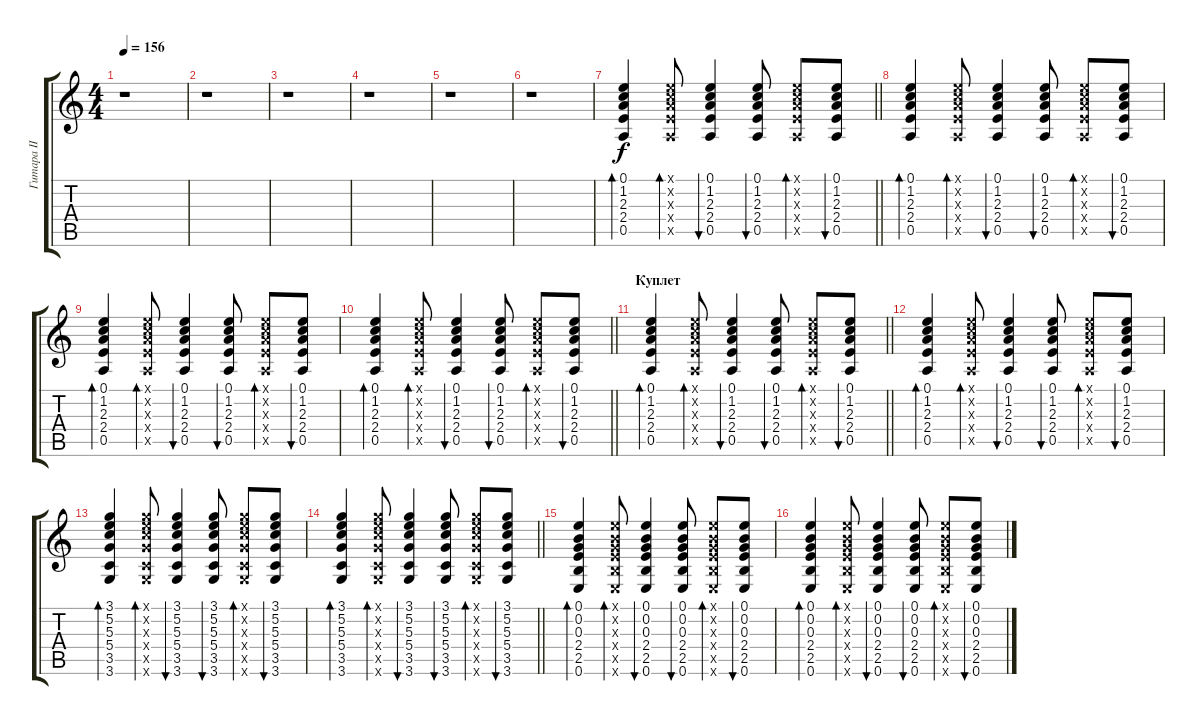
\track ("Гитара II" "Гитара II") {instrument acousticguitarsteel}
\staff {score tabs}
\tuning (E4 B3 G3 D3 A2 E2) {hide}
\ts (4 4)
\tempo 156
\clef g2
\ks c
r.1{dy f} |
r.1 |
r.1 |
r.1 |
r.1 |
r.1 |
\barLineRight lightlight
(0.1 1.2 2.3 2.4 0.5).4{bd 60} (0.1{x} 1.2{x} 2.3{x} 2.4{x} 0.5{x}).8{bd 60} (0.1 1.2 2.3 2.4 0.5).4{bu 60} (0.1 1.2 2.3 2.4 0.5).8{bu 60} (0.1{x} 1.2{x} 2.3{x} 2.4{x} 0.5{x}).8{bd 60} (0.1 1.2 2.3 2.4 0.5).8{bu 60} |
(0.1 1.2 2.3 2.4 0.5).4{bd 60} (0.1{x} 1.2{x} 2.3{x} 2.4{x} 0.5{x}).8{bd 60} (0.1 1.2 2.3 2.4 0.5).4{bu 60} (0.1 1.2 2.3 2.4 0.5).8{bu 60} (0.1{x} 1.2{x} 2.3{x} 2.4{x} 0.5{x}).8{bd 60} (0.1 1.2 2.3 2.4 0.5).8{bu 60} |
(0.1 1.2 2.3 2.4 0.5).4{bd 60} (0.1{x} 1.2{x} 2.3{x} 2.4{x} 0.5{x}).8{bd 60} (0.1 1.2 2.3 2.4 0.5).4{bu 60} (0.1 1.2 2.3 2.4 0.5).8{bu 60} (0.1{x} 1.2{x} 2.3{x} 2.4{x} 0.5{x}).8{bd 60} (0.1 1.2 2.3 2.4 0.5).8{bu 60} |
\barLineRight lightlight
(0.1 1.2 2.3 2.4 0.5).4{bd 60} (0.1{x} 1.2{x} 2.3{x} 2.4{x} 0.5{x}).8{bd 60} (0.1 1.2 2.3 2.4 0.5).4{bu 60} (0.1 1.2 2.3 2.4 0.5).8{bu 60} (0.1{x} 1.2{x} 2.3{x} 2.4{x} 0.5{x}).8{bd 60} (0.1 1.2 2.3 2.4 0.5).8{bu 60} |
\section ("" "Куплет")
\barLineRight lightlight
(0.1 1.2 2.3 2.4 0.5).4{bd 60} (0.1{x} 1.2{x} 2.3{x} 2.4{x} 0.5{x}).8{bd 60} (0.1 1.2 2.3 2.4 0.5).4{bu 60} (0.1 1.2 2.3 2.4 0.5).8{bu 60} (0.1{x} 1.2{x} 2.3{x} 2.4{x} 0.5{x}).8{bd 60} (0.1 1.2 2.3 2.4 0.5).8{bu 60} |
(0.1 1.2 2.3 2.4 0.5).4{bd 60} (0.1{x} 1.2{x} 2.3{x} 2.4{x} 0.5{x}).8{bd 60} (0.1 1.2 2.3 2.4 0.5).4{bu 60} (0.1 1.2 2.3 2.4 0.5).8{bu 60} (0.1{x} 1.2{x} 2.3{x} 2.4{x} 0.5{x}).8{bd 60} (0.1 1.2 2.3 2.4 0.5).8{bu 60} |
(3.1 5.2 5.3 5.4 3.5 3.6).4{bd 60} (3.1{x} 5.2{x} 5.3{x} 5.4{x} 3.5{x} 3.6{x}).8{bd 60} (3.1 5.2 5.3 5.4 3.5 3.6).4{bu 60} (3.1 5.2 5.3 5.4 3.5 3.6).8{bu 60} (3.1{x} 5.2{x} 5.3{x} 5.4{x} 3.5{x} 3.6{x}).8{bd 60} (3.1 5.2 5.3 5.4 3.5 3.6).8{bu 60} |
\barLineRight lightlight
(3.1 5.2 5.3 5.4 3.5 3.6).4{bd 60} (3.1{x} 5.2{x} 5.3{x} 5.4{x} 3.5{x} 3.6{x}).8{bd 60} (3.1 5.2 5.3 5.4 3.5 3.6).4{bu 60} (3.1 5.2 5.3 5.4 3.5 3.6).8{bu 60} (3.1{x} 5.2{x} 5.3{x} 5.4{x} 3.5{x} 3.6{x}).8{bd 60} (3.1 5.2 5.3 5.4 3.5 3.6).8{bu 60} |
(0.1 0.2 0.3 2.4 2.5 0.6).4{bd 60} (0.1{x} 0.2{x} 0.3{x} 2.4{x} 2.5{x} 0.6{x}).8{bd 60} (0.1 0.2 0.3 2.4 2.5 0.6).4{bu 60} (0.1 0.2 0.3 2.4 2.5 0.6).8{bu 60} (0.1{x} 0.2{x} 0.3{x} 2.4{x} 2.5{x} 0.6{x}).8{bd 60} (0.1 0.2 0.3 2.4 2.5 0.6).8{bu 60} |
(0.1 0.2 0.3 2.4 2.5 0.6).4{bd 60} (0.1{x} 0.2{x} 0.3{x} 2.4{x} 2.5{x} 0.6{x}).8{bd 60} (0.1 0.2 0.3 2.4 2.5 0.6).4{bu 60} (0.1 0.2 0.3 2.4 2.5 0.6).8{bu 60} (0.1{x} 0.2{x} 0.3{x} 2.4{x} 2.5{x} 0.6{x}).8{bd 60} (0.1 0.2 0.3 2.4 2.5 0.6).8{bu 60}
